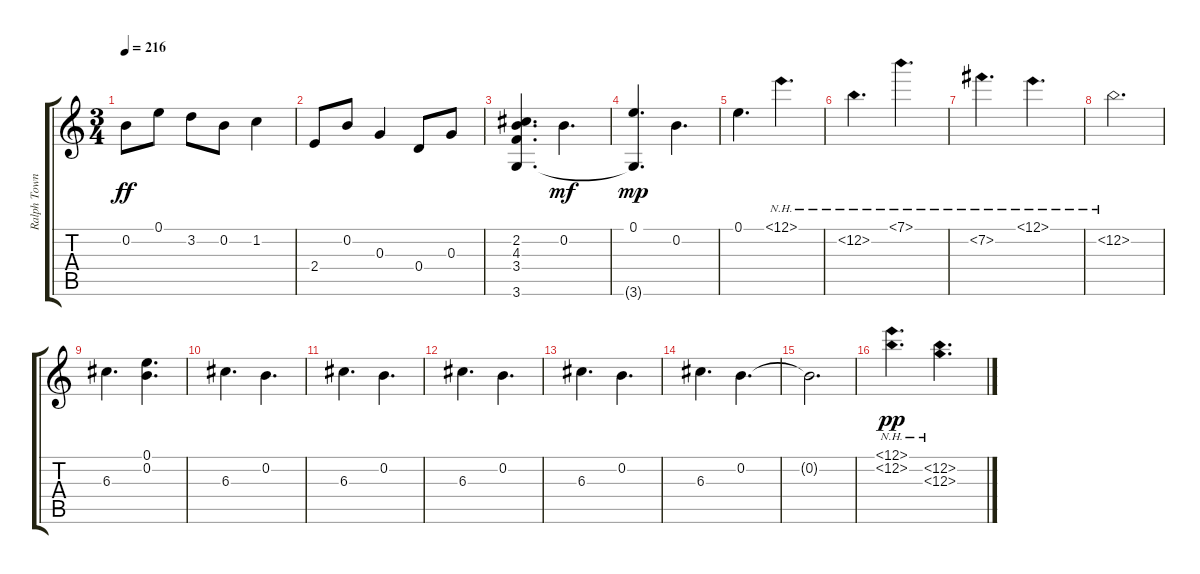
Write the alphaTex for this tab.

\track ("Ralph Towner" "Ralph Town") {instrument acousticguitarnylon}
\staff {score tabs}
\tuning (E4 B3 G3 D3 A2 E2) {hide}
\ts (3 4)
\tempo 216
\clef g2
\ks c
0.2.8{dy ff} 0.1.8 3.2.8 0.2.8 1.2.4 |
2.4.8 0.2.8 0.3.4 0.4.8 0.3.8 |
(2.2 4.3 3.4 3.6).4{d} 0.2.4{d dy mf} |
(0.1 3.6{t}).4{d dy mp} 0.2.4{d} |
0.1.4{d} 12.1{nh}.4{d} |
12.2{nh}.4{d} 7.1{nh}.4{d} |
7.2{nh}.4{d} 12.1{nh}.4{d} |
12.2{nh}.2{d} |
6.3.4{d} (0.1 0.2).4{d} |
6.3.4{d} 0.2.4{d} |
6.3.4{d} 0.2.4{d} |
6.3.4{d} 0.2.4{d} |
6.3.4{d} 0.2.4{d} |
6.3.4{d} 0.2.4{d} |
0.2{t}.2{d} |
(12.1{nh} 12.2{nh}).4{d dy pp} (12.2{nh} 12.3{nh}).4{d}
